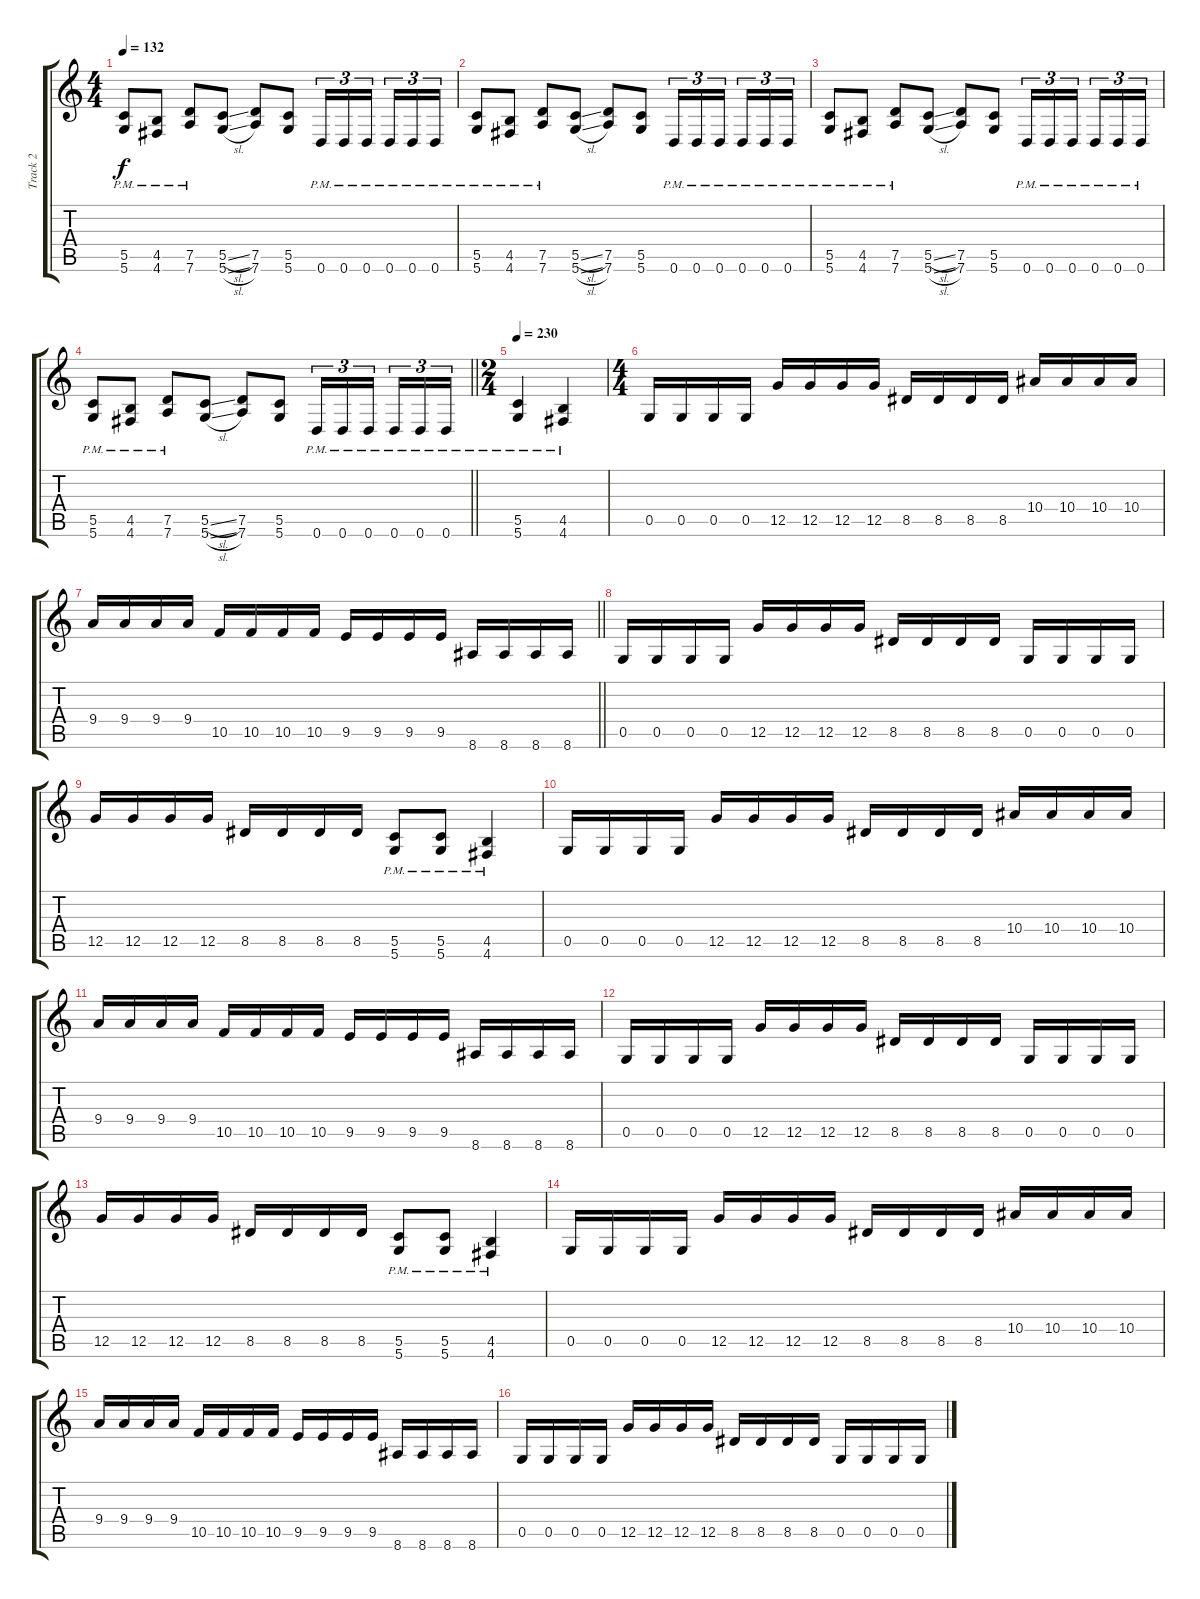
\track ("Track 2" "Track 2") {instrument distortionguitar}
\staff {score tabs}
\tuning (D4 A3 F3 C3 G2 D2) {hide}
\ts (4 4)
\tempo 132
\clef g2
\ks c
(5.5{pm} 5.6{pm}).8{dy f} (4.5{pm} 4.6{pm}).8 (7.5{pm} 7.6{pm}).8 (5.5{sl} 5.6{sl}).8 (7.5 7.6).8 (5.5 5.6).8 0.6{pm}.16{tu (3 2)} 0.6{pm}.16{tu (3 2)} 0.6{pm}.16{tu (3 2) beam splitsecondary} 0.6{pm}.16{tu (3 2)} 0.6{pm}.16{tu (3 2)} 0.6{pm}.16{tu (3 2)} |
(5.5{pm} 5.6{pm}).8 (4.5{pm} 4.6{pm}).8 (7.5{pm} 7.6{pm}).8 (5.5{sl} 5.6{sl}).8 (7.5 7.6).8 (5.5 5.6).8 0.6{pm}.16{tu (3 2)} 0.6{pm}.16{tu (3 2)} 0.6{pm}.16{tu (3 2) beam splitsecondary} 0.6{pm}.16{tu (3 2)} 0.6{pm}.16{tu (3 2)} 0.6{pm}.16{tu (3 2)} |
(5.5{pm} 5.6{pm}).8 (4.5{pm} 4.6{pm}).8 (7.5{pm} 7.6{pm}).8 (5.5{sl} 5.6{sl}).8 (7.5 7.6).8 (5.5 5.6).8 0.6{pm}.16{tu (3 2)} 0.6{pm}.16{tu (3 2)} 0.6{pm}.16{tu (3 2) beam splitsecondary} 0.6{pm}.16{tu (3 2)} 0.6{pm}.16{tu (3 2)} 0.6{pm}.16{tu (3 2)} |
\barLineRight lightlight
(5.5{pm} 5.6{pm}).8 (4.5{pm} 4.6{pm}).8 (7.5{pm} 7.6{pm}).8 (5.5{sl} 5.6{sl}).8 (7.5 7.6).8 (5.5 5.6).8 0.6{pm}.16{tu (3 2)} 0.6{pm}.16{tu (3 2)} 0.6{pm}.16{tu (3 2) beam splitsecondary} 0.6{pm}.16{tu (3 2)} 0.6{pm}.16{tu (3 2)} 0.6{pm}.16{tu (3 2)} |
\ts (2 4)
\section ("" "")
\tempo 230
(5.5{pm} 5.6{pm}).4 (4.5{pm} 4.6{pm}).4 |
\ts (4 4)
0.5.16 0.5.16 0.5.16 0.5.16 12.5.16 12.5.16 12.5.16 12.5.16 8.5.16 8.5.16 8.5.16 8.5.16 10.4.16 10.4.16 10.4.16 10.4.16 |
\barLineRight lightlight
9.4.16 9.4.16 9.4.16 9.4.16 10.5.16 10.5.16 10.5.16 10.5.16 9.5.16 9.5.16 9.5.16 9.5.16 8.6.16 8.6.16 8.6.16 8.6.16 |
\section ("" "")
0.5.16 0.5.16 0.5.16 0.5.16 12.5.16 12.5.16 12.5.16 12.5.16 8.5.16 8.5.16 8.5.16 8.5.16 0.5.16 0.5.16 0.5.16 0.5.16 |
12.5.16 12.5.16 12.5.16 12.5.16 8.5.16 8.5.16 8.5.16 8.5.16 (5.5{pm} 5.6{pm}).8 (5.5{pm} 5.6{pm}).8 (4.5{pm} 4.6{pm}).4 |
0.5.16 0.5.16 0.5.16 0.5.16 12.5.16 12.5.16 12.5.16 12.5.16 8.5.16 8.5.16 8.5.16 8.5.16 10.4.16 10.4.16 10.4.16 10.4.16 |
9.4.16 9.4.16 9.4.16 9.4.16 10.5.16 10.5.16 10.5.16 10.5.16 9.5.16 9.5.16 9.5.16 9.5.16 8.6.16 8.6.16 8.6.16 8.6.16 |
0.5.16 0.5.16 0.5.16 0.5.16 12.5.16 12.5.16 12.5.16 12.5.16 8.5.16 8.5.16 8.5.16 8.5.16 0.5.16 0.5.16 0.5.16 0.5.16 |
12.5.16 12.5.16 12.5.16 12.5.16 8.5.16 8.5.16 8.5.16 8.5.16 (5.5{pm} 5.6{pm}).8 (5.5{pm} 5.6{pm}).8 (4.5{pm} 4.6{pm}).4 |
0.5.16 0.5.16 0.5.16 0.5.16 12.5.16 12.5.16 12.5.16 12.5.16 8.5.16 8.5.16 8.5.16 8.5.16 10.4.16 10.4.16 10.4.16 10.4.16 |
9.4.16 9.4.16 9.4.16 9.4.16 10.5.16 10.5.16 10.5.16 10.5.16 9.5.16 9.5.16 9.5.16 9.5.16 8.6.16 8.6.16 8.6.16 8.6.16 |
0.5.16 0.5.16 0.5.16 0.5.16 12.5.16 12.5.16 12.5.16 12.5.16 8.5.16 8.5.16 8.5.16 8.5.16 0.5.16 0.5.16 0.5.16 0.5.16
